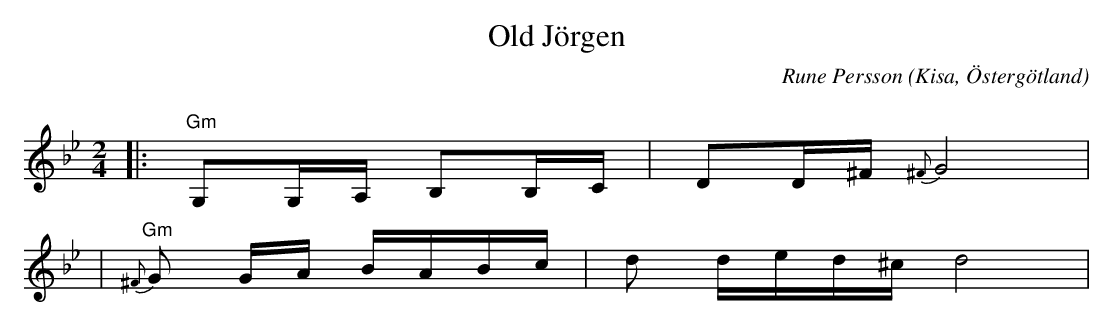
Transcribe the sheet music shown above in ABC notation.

X:1
T:Old Jörgen
C:Rune Persson
O:Kisa, Östergötland
Q:60
M:2/4
L:1/8
K:Gm
|:"Gm"G,G,/A,/ B,B,/C/|DD/^F/ {^F}G4|
|"Gm"{^F}G G/A/ B/A/B/c/|d d/2e/2d/2^c/2 d4|
